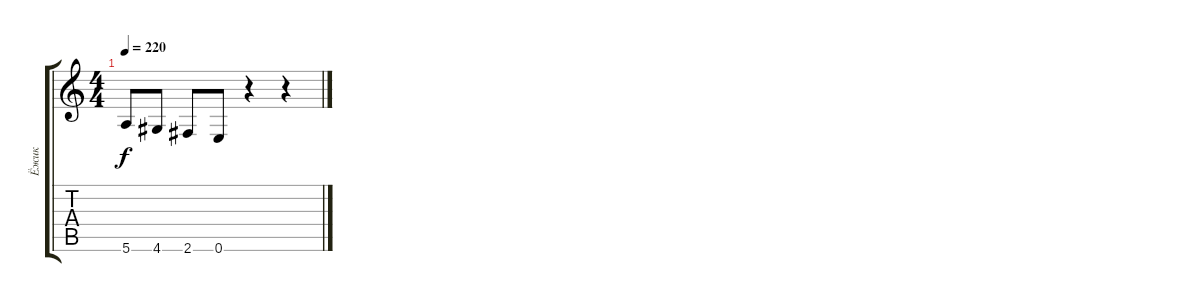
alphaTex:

\track ("Ёжик" "Ёжик") {instrument electricguitarmuted}
\staff {score tabs}
\tuning (E4 B3 G3 D3 A2 E2) {hide}
\ts (4 4)
\tempo 220
\clef g2
\ks c
5.6.8{dy f} 4.6.8 2.6.8 0.6.8 r.4 r.4
